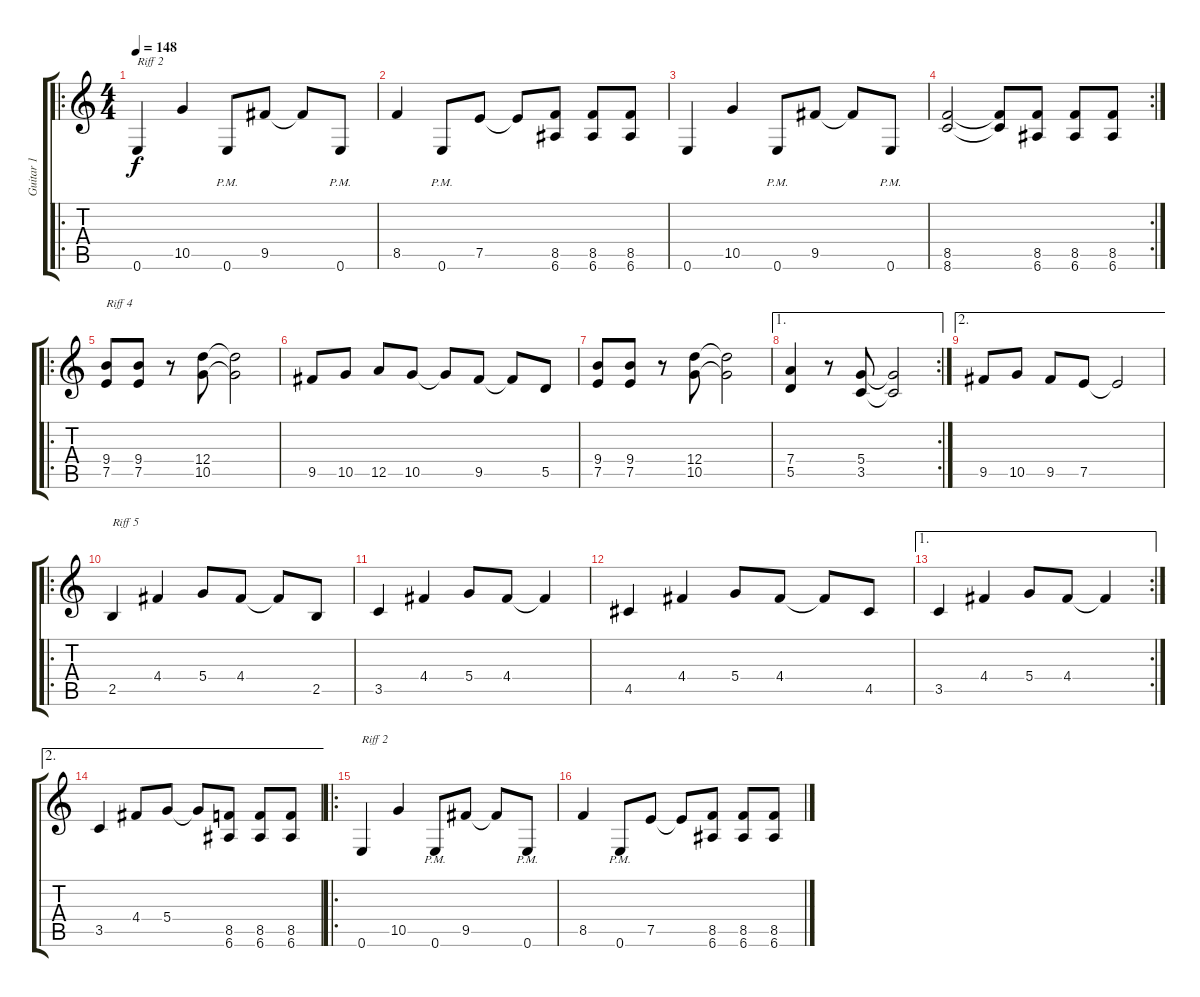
\track ("Guitar 1" "Guitar 1") {instrument distortionguitar}
\staff {score tabs}
\tuning (E4 B3 G3 D3 A2 E2) {hide}
\ro
\ts (4 4)
\tempo 148
\clef g2
\ks c
0.6.4{txt "Riff 2" dy f} 10.5.4 0.6{pm}.8 9.5.8 9.5{t}.8 0.6{pm}.8 |
8.5.4 0.6{pm}.8 7.5.8 7.5{t}.8 (8.5 6.6).8 (8.5 6.6).8 (8.5 6.6).8 |
0.6.4 10.5.4 0.6{pm}.8 9.5.8 9.5{t}.8 0.6{pm}.8 |
\rc 2
(8.5 8.6).2 (8.5{t} 8.6{t}).8 (8.5 6.6).8 (8.5 6.6).8 (8.5 6.6).8 |
\ro
(9.4 7.5).8{txt "Riff 4"} (9.4 7.5).8 r.8 (12.4 10.5).8 (12.4{t} 10.5{t}).2 |
9.5.8 10.5.8 12.5.8 10.5.8 10.5{t}.8 9.5.8 9.5{t}.8 5.5.8 |
(9.4 7.5).8 (9.4 7.5).8 r.8 (12.4 10.5).8 (12.4{t} 10.5{t}).2 |
\ae 1
\rc 2
(7.4 5.5).4 r.8 (5.4 3.5).8 (5.4{t} 3.5{t}).2 |
\ae 2
9.5.8 10.5.8 9.5.8 7.5.8 7.5{t}.2 |
\ro
2.5.4{txt "Riff 5"} 4.4.4 5.4.8 4.4.8 4.4{t}.8 2.5.8 |
3.5.4 4.4.4 5.4.8 4.4.8 4.4{t}.4 |
4.5.4 4.4.4 5.4.8 4.4.8 4.4{t}.8 4.5.8 |
\ae 1
\rc 2
3.5.4 4.4.4 5.4.8 4.4.8 4.4{t}.4 |
\ae 2
3.5.4 4.4.8 5.4.8 5.4{t}.8 (8.5 6.6).8 (8.5 6.6).8 (8.5 6.6).8 |
\ro
0.6.4{txt "Riff 2"} 10.5.4 0.6{pm}.8 9.5.8 9.5{t}.8 0.6{pm}.8 |
8.5.4 0.6{pm}.8 7.5.8 7.5{t}.8 (8.5 6.6).8 (8.5 6.6).8 (8.5 6.6).8
